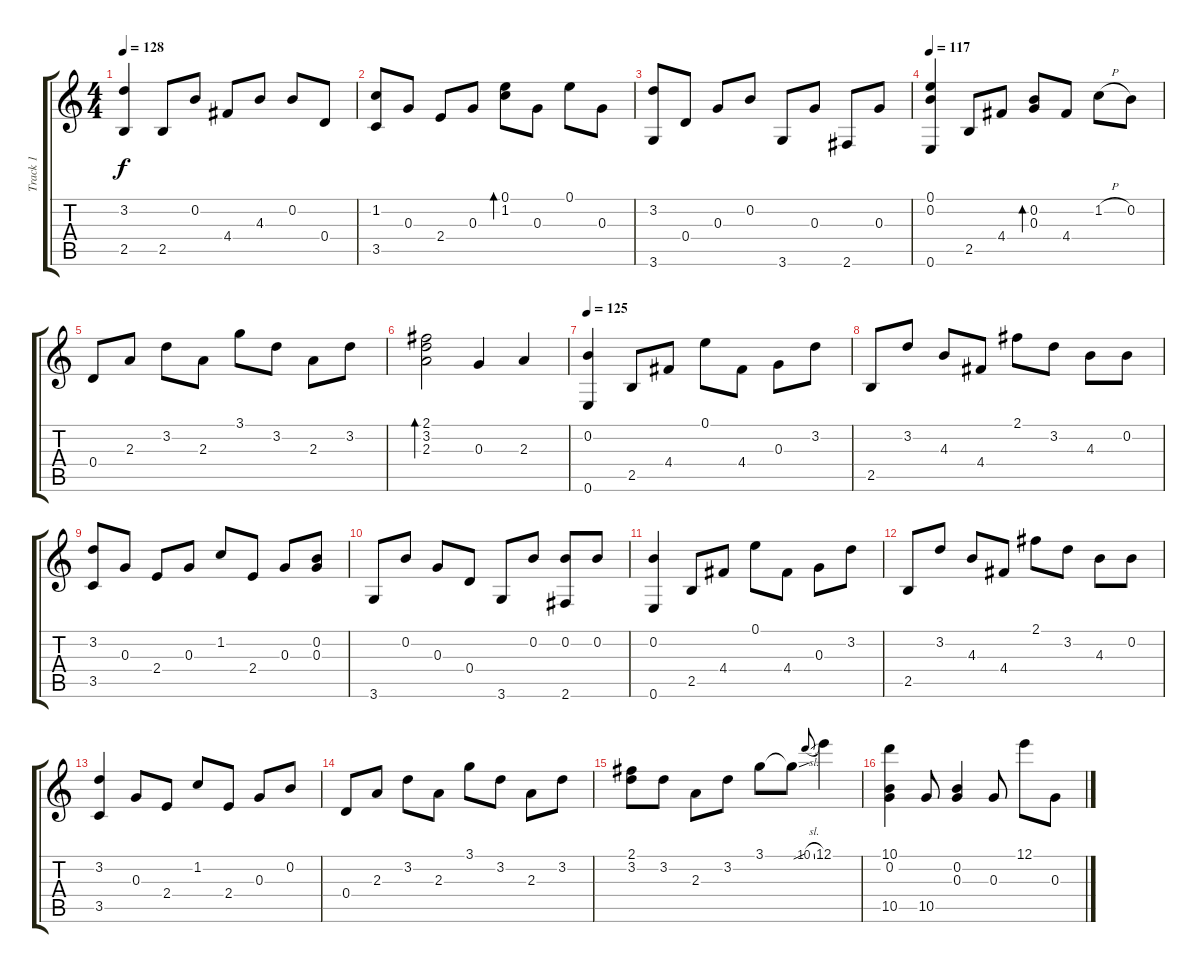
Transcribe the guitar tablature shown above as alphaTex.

\track ("Track 1" "Track 1") {instrument acousticguitarsteel}
\staff {score tabs}
\tuning (E4 B3 G3 D3 A2 E2) {hide}
\ts (4 4)
\tempo 128
\clef g2
\ks c
(3.2 2.5).4{dy f} 2.5.8 0.2.8 4.4.8 4.3.8 0.2.8 0.4.8 |
(1.2 3.5).8 0.3.8 2.4.8 0.3.8 (0.1 1.2).8{bd 60} 0.3.8 0.1.8 0.3.8 |
(3.2 3.6).8 0.4.8 0.3.8 0.2.8 3.6.8 0.3.8 2.6.8 0.3.8 |
\tempo 117
(0.1 0.2 0.6).4 2.5.8 4.4.8 (0.2 0.3).8{bd 120} 4.4.8 1.2{h}.8 0.2.8 |
0.4.8 2.3.8 3.2.8 2.3.8 3.1.8 3.2.8 2.3.8 3.2.8 |
(2.1 3.2 2.3).2{bd 120} 0.3.4 2.3.4 |
\tempo 125
(0.2 0.6).4 2.5.8 4.4.8 0.1.8 4.4.8 0.3.8 3.2.8 |
2.5.8 3.2.8 4.3.8 4.4.8 2.1.8 3.2.8 4.3.8 0.2.8 |
(3.2 3.5).8 0.3.8 2.4.8 0.3.8 1.2.8 2.4.8 0.3.8 (0.2 0.3).8 |
3.6.8 0.2.8 0.3.8 0.4.8 3.6.8 0.2.8 (0.2 2.6).8 0.2.8 |
(0.2 0.6).4 2.5.8 4.4.8 0.1.8 4.4.8 0.3.8 3.2.8 |
2.5.8 3.2.8 4.3.8 4.4.8 2.1.8 3.2.8 4.3.8 0.2.8 |
(3.2 3.5).4 0.3.8 2.4.8 1.2.8 2.4.8 0.3.8 0.2.8 |
0.4.8 2.3.8 3.2.8 2.3.8 3.1.8 3.2.8 2.3.8 3.2.8 |
(2.1 3.2).8 3.2.8 2.3.8 3.2.8 3.1.8 3.1{sou t}.8 10.1{sl}.8{gr onbeat} 12.1.4 |
(10.1 0.2 10.5).4 10.5.8 (0.2 0.3).4 0.3.8 12.1.8 0.3.8
